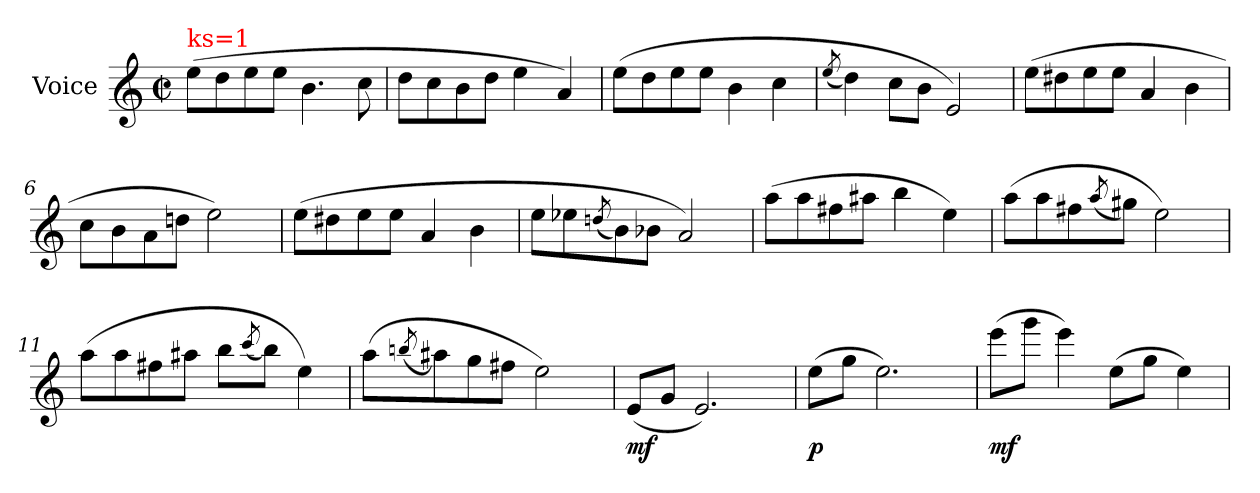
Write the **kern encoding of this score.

**kern	**dynam
*part1	*part1
*staff1	*staff1
*I"Voice	*
*clefG2	*
*k[]	*
*C:	*
*M2/2	*
*met(c|)	*
=1	=1
!LO:TX:a:color=#FF0000:t=ks=1	!
(>8ee\L	.
8dd\	.
8ee\	.
8ee\J	.
4.b\	.
8cc\	.
=2	=2
8dd\L	.
8cc\	.
8b\	.
8dd\J	.
4ee\	.
4a/)	.
=3	=3
(>8ee\L	.
8dd\	.
8ee\	.
8ee\J	.
4b\	.
4cc\	.
=4	=4
(<8qee/	.
4dd\)	.
8cc\L	.
8b\J	.
2e/)	.
=5	=5
(>8ee\L	.
8dd#X\	.
8ee\	.
8ee\J	.
4a/	.
4b\	.
!!LO:LB:g=z
=6	=6
8cc\L	.
8b\	.
8a\	.
8ddn\J	.
2ee\)	.
=7	=7
(>8ee\L	.
8dd#X\	.
8ee\	.
8ee\J	.
4a/	.
4b\	.
=8	=8
8ee\L	.
8ee-Xi\	.
(<8qddn/	.
8b\)	.
8b-X\J	.
2a/)	.
=9	=9
(>8aa\L	.
8aa\	.
8ff#X\	.
8aa#X\J	.
4bb\	.
4ee\)	.
=10	=10
(>8aa\L	.
8aa\	.
8ff#X\	.
(<8qaa/	.
8gg#X\J)	.
2ee\)	.
!!LO:LB:g=z
=11	=11
(>8aa\L	.
8aa\	.
8ff#X\	.
8aa#X\J	.
8bb\L	.
(<8qccc/	.
8bb\J)	.
4ee\)	.
=12	=12
(>8aa\L	.
(<8qbbn/	.
8aa#Xi\)	.
8gg\	.
8ff#X\J	.
2ee\)	.
=13	=13
!	!LO:DY:b
(<8e/L	mf
8g/J	.
2.e/)	.
=14	=14
!	!LO:DY:b
(>8ee\L	p
8gg\J	.
2.ee\)	.
=15	=15
!	!LO:DY:b
(>8eee\L	mf
8ggg\J	.
4eee\)	.
(>8ee\L	.
8gg\J	.
4ee\)	.
=	=
*-	*-
